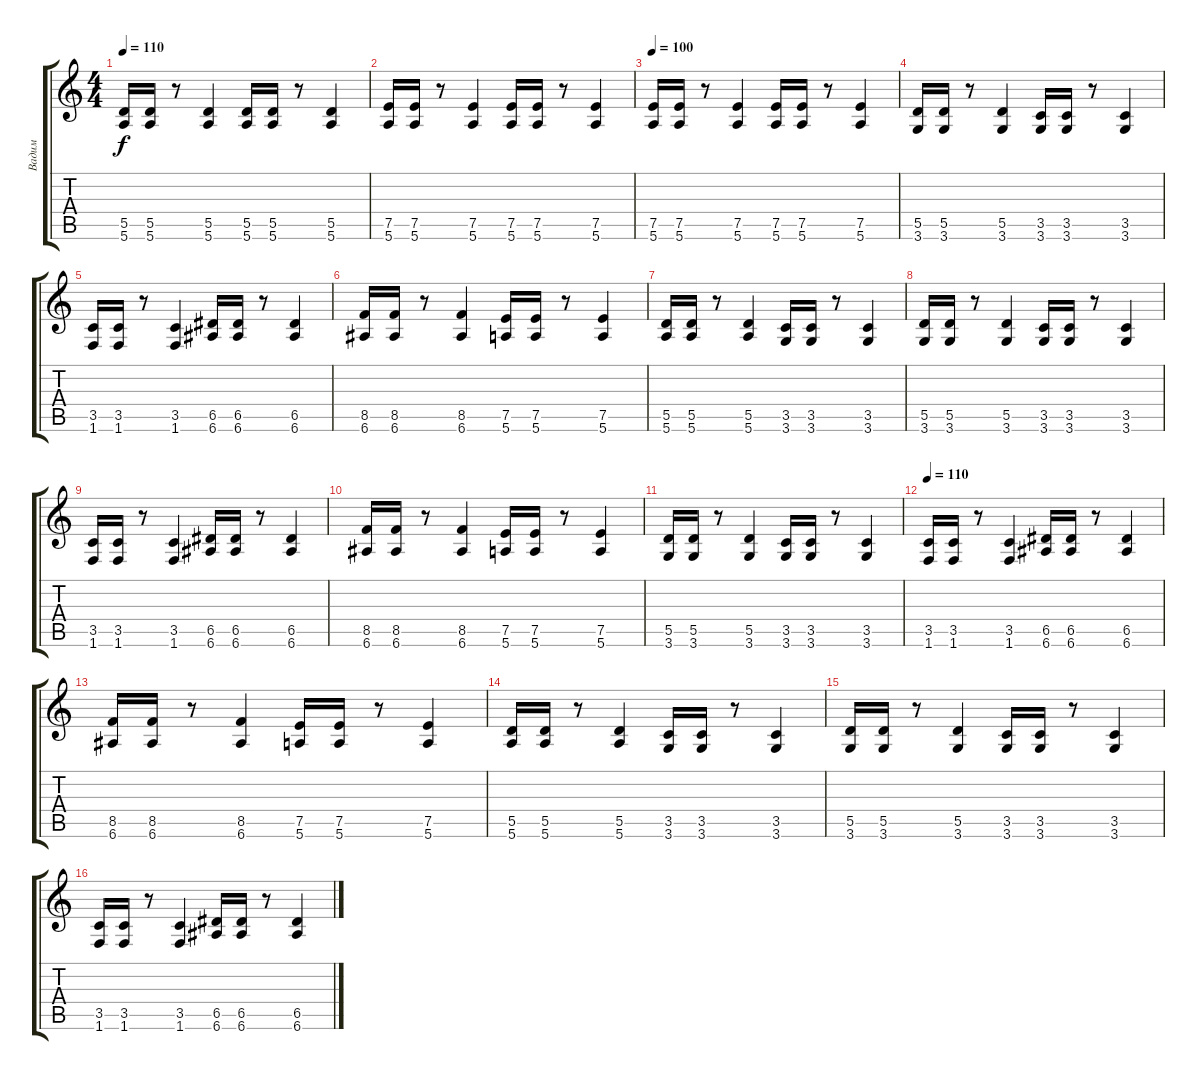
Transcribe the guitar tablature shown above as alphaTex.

\track ("Вадим" "Вадим") {instrument overdrivenguitar}
\staff {score tabs}
\tuning (E4 B3 G3 D3 A2 E2) {hide}
\ts (4 4)
\tempo 110
\clef g2
\ks c
(5.5 5.6).16{dy f} (5.5 5.6).16 r.8 (5.5 5.6).4 (5.5 5.6).16 (5.5 5.6).16 r.8 (5.5 5.6).4 |
(7.5 5.6).16 (7.5 5.6).16 r.8 (7.5 5.6).4 (7.5 5.6).16 (7.5 5.6).16 r.8 (7.5 5.6).4 |
\tempo 100
(7.5 5.6).16{volume 12} (7.5 5.6).16 r.8 (7.5 5.6).4 (7.5 5.6).16 (7.5 5.6).16 r.8 (7.5 5.6).4 |
(5.5 3.6).16 (5.5 3.6).16 r.8 (5.5 3.6).4 (3.5 3.6).16 (3.5 3.6).16 r.8 (3.5 3.6).4 |
(3.5 1.6).16 (3.5 1.6).16 r.8 (3.5 1.6).4 (6.5 6.6).16 (6.5 6.6).16 r.8 (6.5 6.6).4 |
(8.5 6.6).16 (8.5 6.6).16 r.8 (8.5 6.6).4 (7.5 5.6).16 (7.5 5.6).16 r.8 (7.5 5.6).4 |
(5.5 5.6).16 (5.5 5.6).16 r.8 (5.5 5.6).4 (3.5 3.6).16 (3.5 3.6).16 r.8 (3.5 3.6).4 |
(5.5 3.6).16 (5.5 3.6).16 r.8 (5.5 3.6).4 (3.5 3.6).16 (3.5 3.6).16 r.8 (3.5 3.6).4 |
(3.5 1.6).16 (3.5 1.6).16 r.8 (3.5 1.6).4 (6.5 6.6).16 (6.5 6.6).16 r.8 (6.5 6.6).4 |
(8.5 6.6).16 (8.5 6.6).16 r.8 (8.5 6.6).4 (7.5 5.6).16 (7.5 5.6).16 r.8 (7.5 5.6).4 |
(5.5 3.6).16{volume 16} (5.5 3.6).16 r.8 (5.5 3.6).4 (3.5 3.6).16 (3.5 3.6).16 r.8 (3.5 3.6).4 |
\tempo 110
(3.5 1.6).16 (3.5 1.6).16 r.8 (3.5 1.6).4 (6.5 6.6).16 (6.5 6.6).16 r.8 (6.5 6.6).4 |
(8.5 6.6).16 (8.5 6.6).16 r.8 (8.5 6.6).4 (7.5 5.6).16 (7.5 5.6).16 r.8 (7.5 5.6).4 |
(5.5 5.6).16 (5.5 5.6).16 r.8 (5.5 5.6).4 (3.5 3.6).16 (3.5 3.6).16 r.8 (3.5 3.6).4 |
(5.5 3.6).16 (5.5 3.6).16 r.8 (5.5 3.6).4 (3.5 3.6).16 (3.5 3.6).16 r.8 (3.5 3.6).4 |
(3.5 1.6).16 (3.5 1.6).16 r.8 (3.5 1.6).4 (6.5 6.6).16 (6.5 6.6).16 r.8 (6.5 6.6).4
